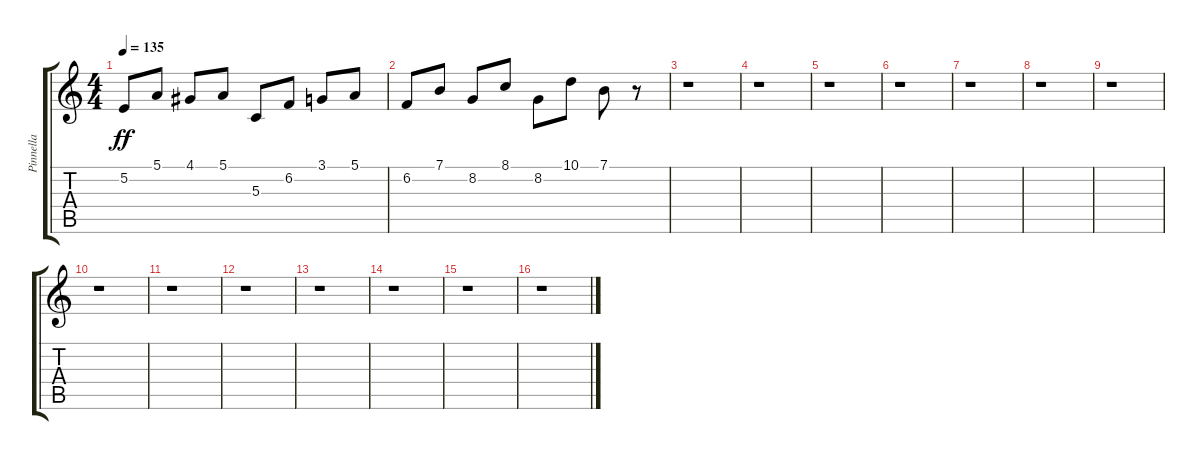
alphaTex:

\track ("Pinnella" "Pinnella") {instrument brightacousticpiano}
\staff {score tabs}
\tuning (E4 B3 G3 D3 A2 E2) {hide}
\ts (4 4)
\tempo 135
\clef g2
\ks c
5.2.8{dy ff} 5.1.8 4.1.8 5.1.8 5.3.8 6.2.8 3.1.8 5.1.8 |
6.2.8 7.1.8 8.2.8 8.1.8 8.2.8 10.1.8 7.1.8 r.8 |
r.1 |
r.1 |
r.1 |
r.1 |
r.1 |
r.1 |
r.1 |
r.1 |
r.1 |
r.1 |
r.1 |
r.1 |
r.1 |
r.1
